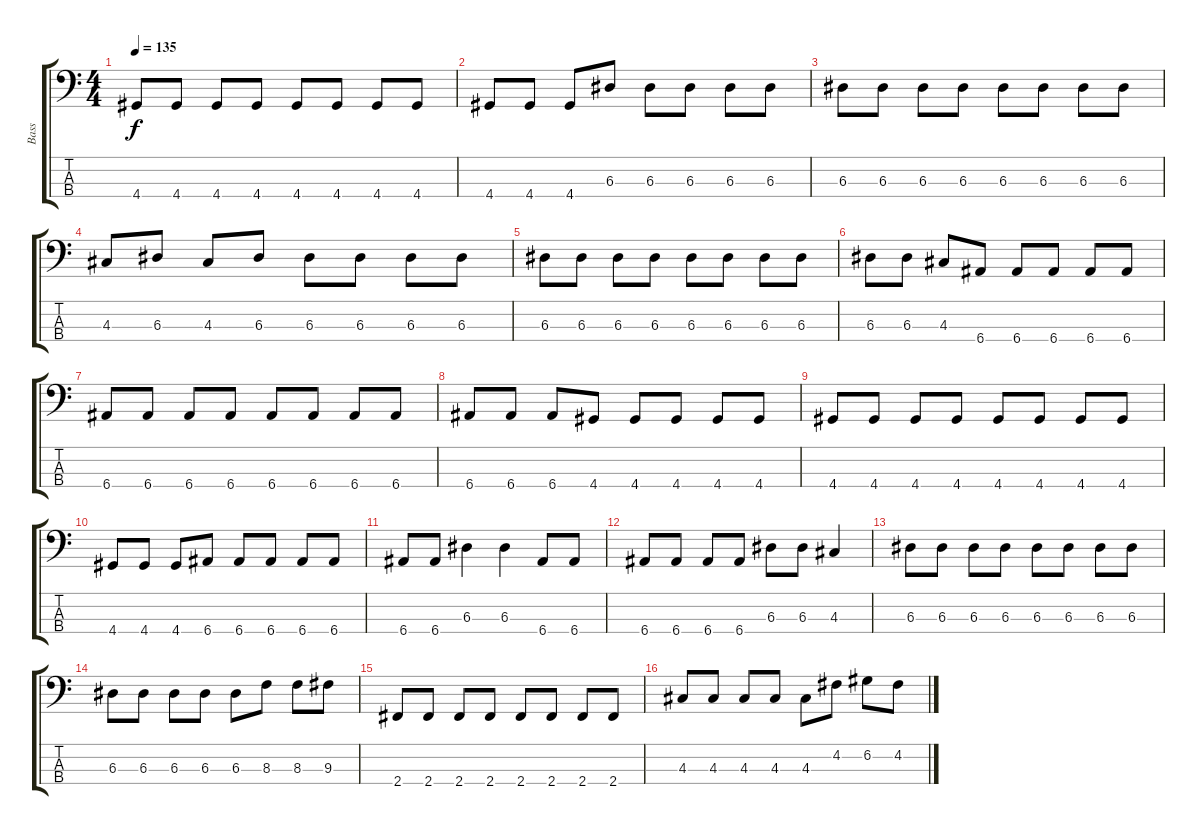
\track ("Bass" "Bass") {instrument electricbassfinger}
\staff {score tabs}
\tuning (G2 D2 A1 E1) {hide}
\ts (4 4)
\tempo 135
\clef f4
\ks c
4.4.8{dy f} 4.4.8 4.4.8 4.4.8 4.4.8 4.4.8 4.4.8 4.4.8 |
4.4.8 4.4.8 4.4.8 6.3.8 6.3.8 6.3.8 6.3.8 6.3.8 |
6.3.8 6.3.8 6.3.8 6.3.8 6.3.8 6.3.8 6.3.8 6.3.8 |
4.3.8 6.3.8 4.3.8 6.3.8 6.3.8 6.3.8 6.3.8 6.3.8 |
6.3.8 6.3.8 6.3.8 6.3.8 6.3.8 6.3.8 6.3.8 6.3.8 |
6.3.8 6.3.8 4.3.8 6.4.8 6.4.8 6.4.8 6.4.8 6.4.8 |
6.4.8 6.4.8 6.4.8 6.4.8 6.4.8 6.4.8 6.4.8 6.4.8 |
6.4.8 6.4.8 6.4.8 4.4.8 4.4.8 4.4.8 4.4.8 4.4.8 |
4.4.8 4.4.8 4.4.8 4.4.8 4.4.8 4.4.8 4.4.8 4.4.8 |
4.4.8 4.4.8 4.4.8 6.4.8 6.4.8 6.4.8 6.4.8 6.4.8 |
6.4.8 6.4.8 6.3.4 6.3.4 6.4.8 6.4.8 |
6.4.8 6.4.8 6.4.8 6.4.8 6.3.8 6.3.8 4.3.4 |
6.3.8 6.3.8 6.3.8 6.3.8 6.3.8 6.3.8 6.3.8 6.3.8 |
6.3.8 6.3.8 6.3.8 6.3.8 6.3.8 8.3.8 8.3.8 9.3.8 |
2.4.8 2.4.8 2.4.8 2.4.8 2.4.8 2.4.8 2.4.8 2.4.8 |
4.3.8 4.3.8 4.3.8 4.3.8 4.3.8 4.2.8 6.2.8 4.2.8
